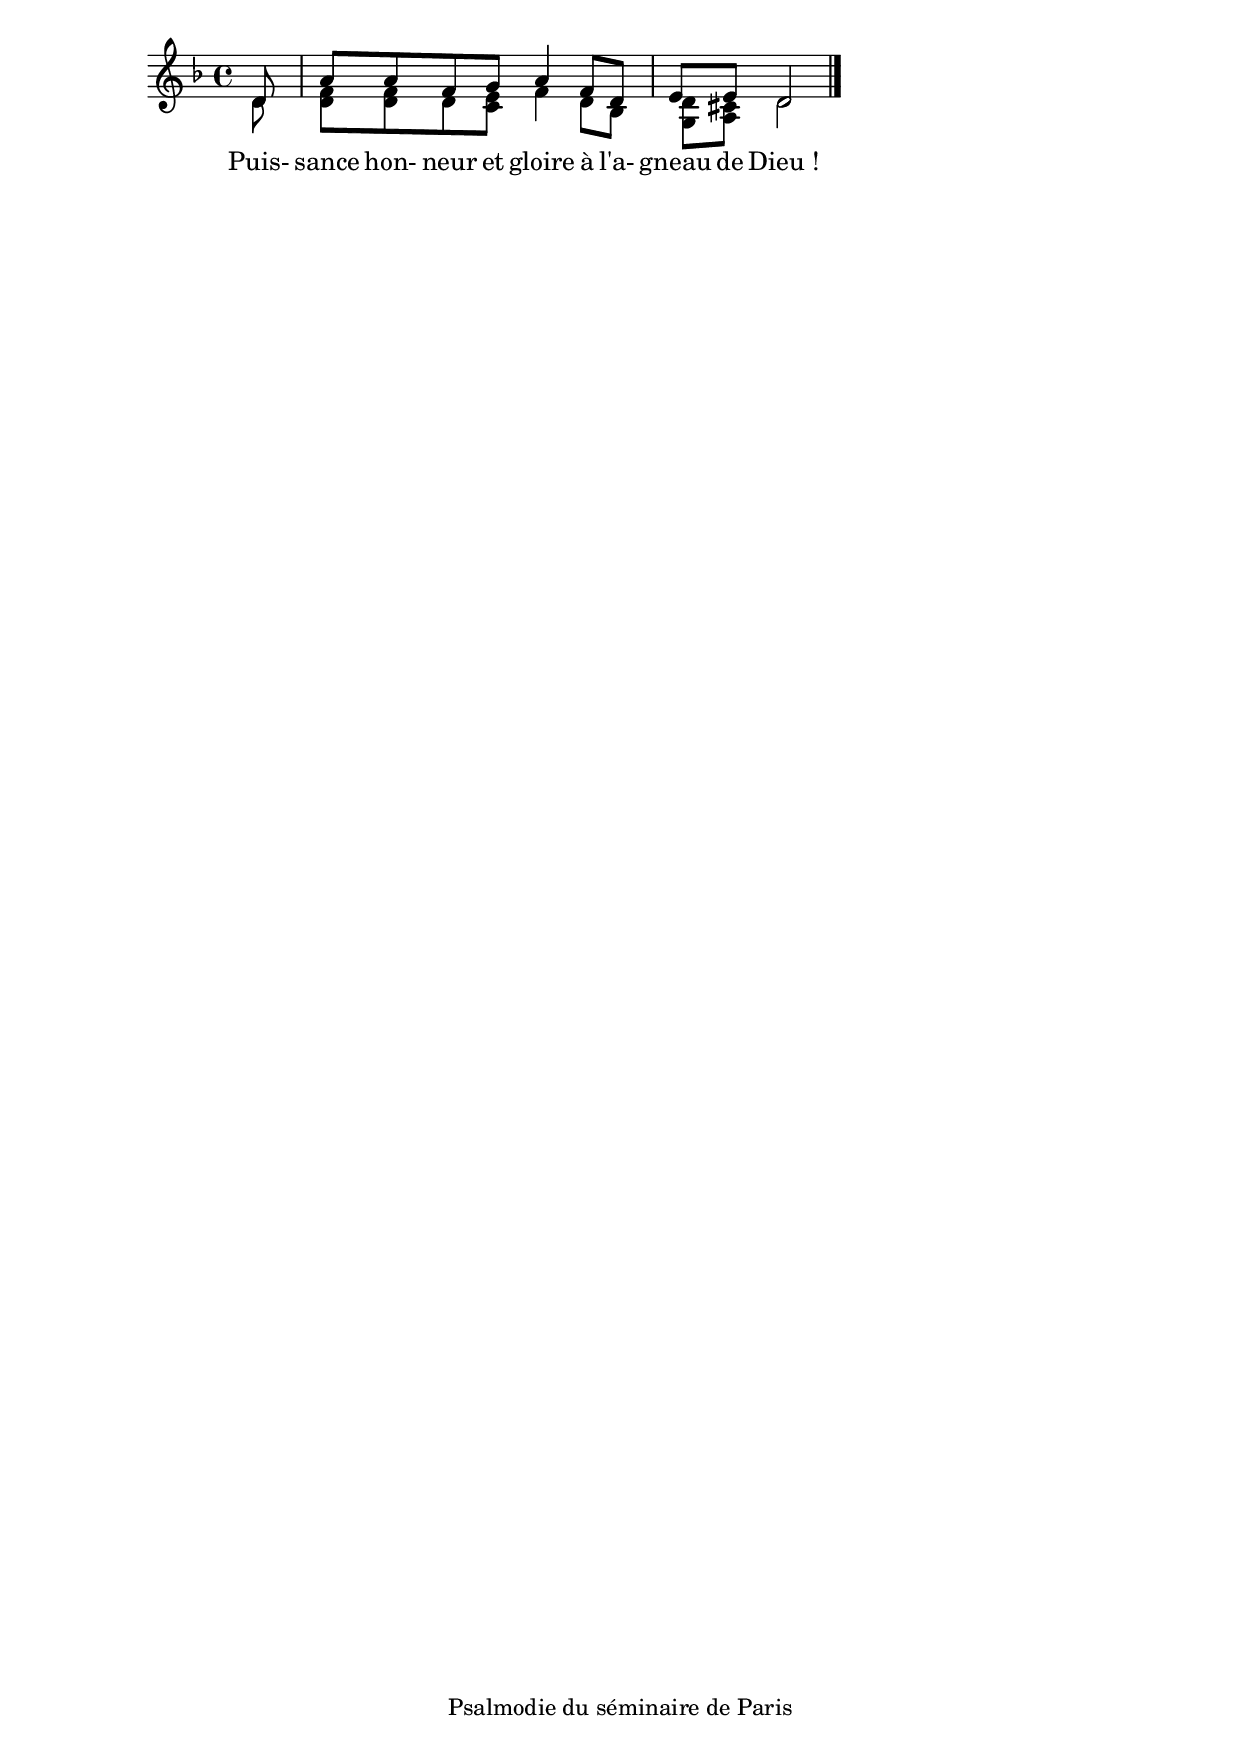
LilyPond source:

\version "2.20.0"
\language "italiano"

\header {
  %title = "Cantique du Nouveau Testament 9"
  %tagline = ##f
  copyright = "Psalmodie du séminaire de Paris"
}

armure = { \key re \minor \partial 8  }

Soprane   = \relative { re'8 la' la fa sol la4 fa8 re mi mi re2 \bar "|." }
Alto      = \relative { re'8 <re fa> <re fa> re <do mi> fa4 re8 sib <sol re'> <la dod> re2 \bar "|." }
% Basse                 re'8 re       re re do          fa4 re8 sib sol la re2
Refrain =
\lyricmode { Puis- sance hon- neur et gloire à l'a- gneau de "Dieu !" }

\score {
  \new ChoirStaff <<
  \new Staff <<
  \armure
  \new Voice = "Sop"  { \voiceOne  \Soprane }
  \new Voice = "Alto" { \voiceTwo \Alto }
  \new Lyrics \lyricsto "Sop" { \Refrain   }
  >>
  >>
}